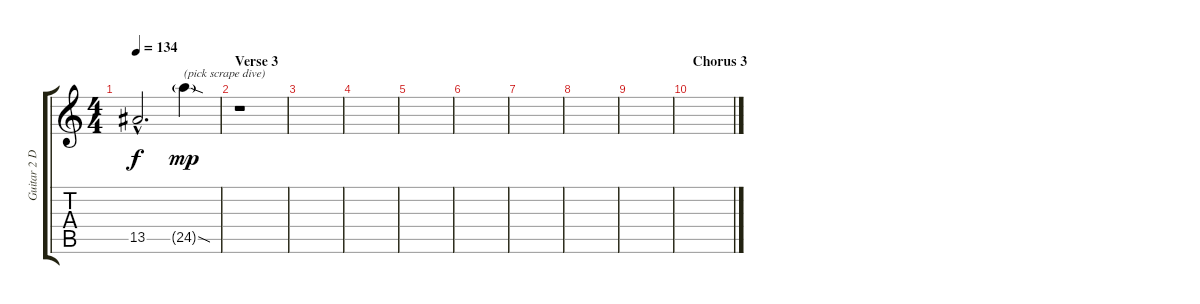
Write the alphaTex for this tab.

\track ("Guitar 2 Drop D or standard - leads" "Guitar 2 D") {instrument distortionguitar}
\staff {score tabs}
\tuning (E4 B3 G3 D3 A2 D2) {hide}
\ts (4 4)
\tempo 134
\clef g2
\ks c
13.5{hac t}.2{d dy f} 24.5{sod g}.4{txt "(pick scrape dive)" dy mp} |
\section ("" "Verse 3")
r.1 |
|
|
|
|
|
|
|
\section ("" "Chorus 3")
